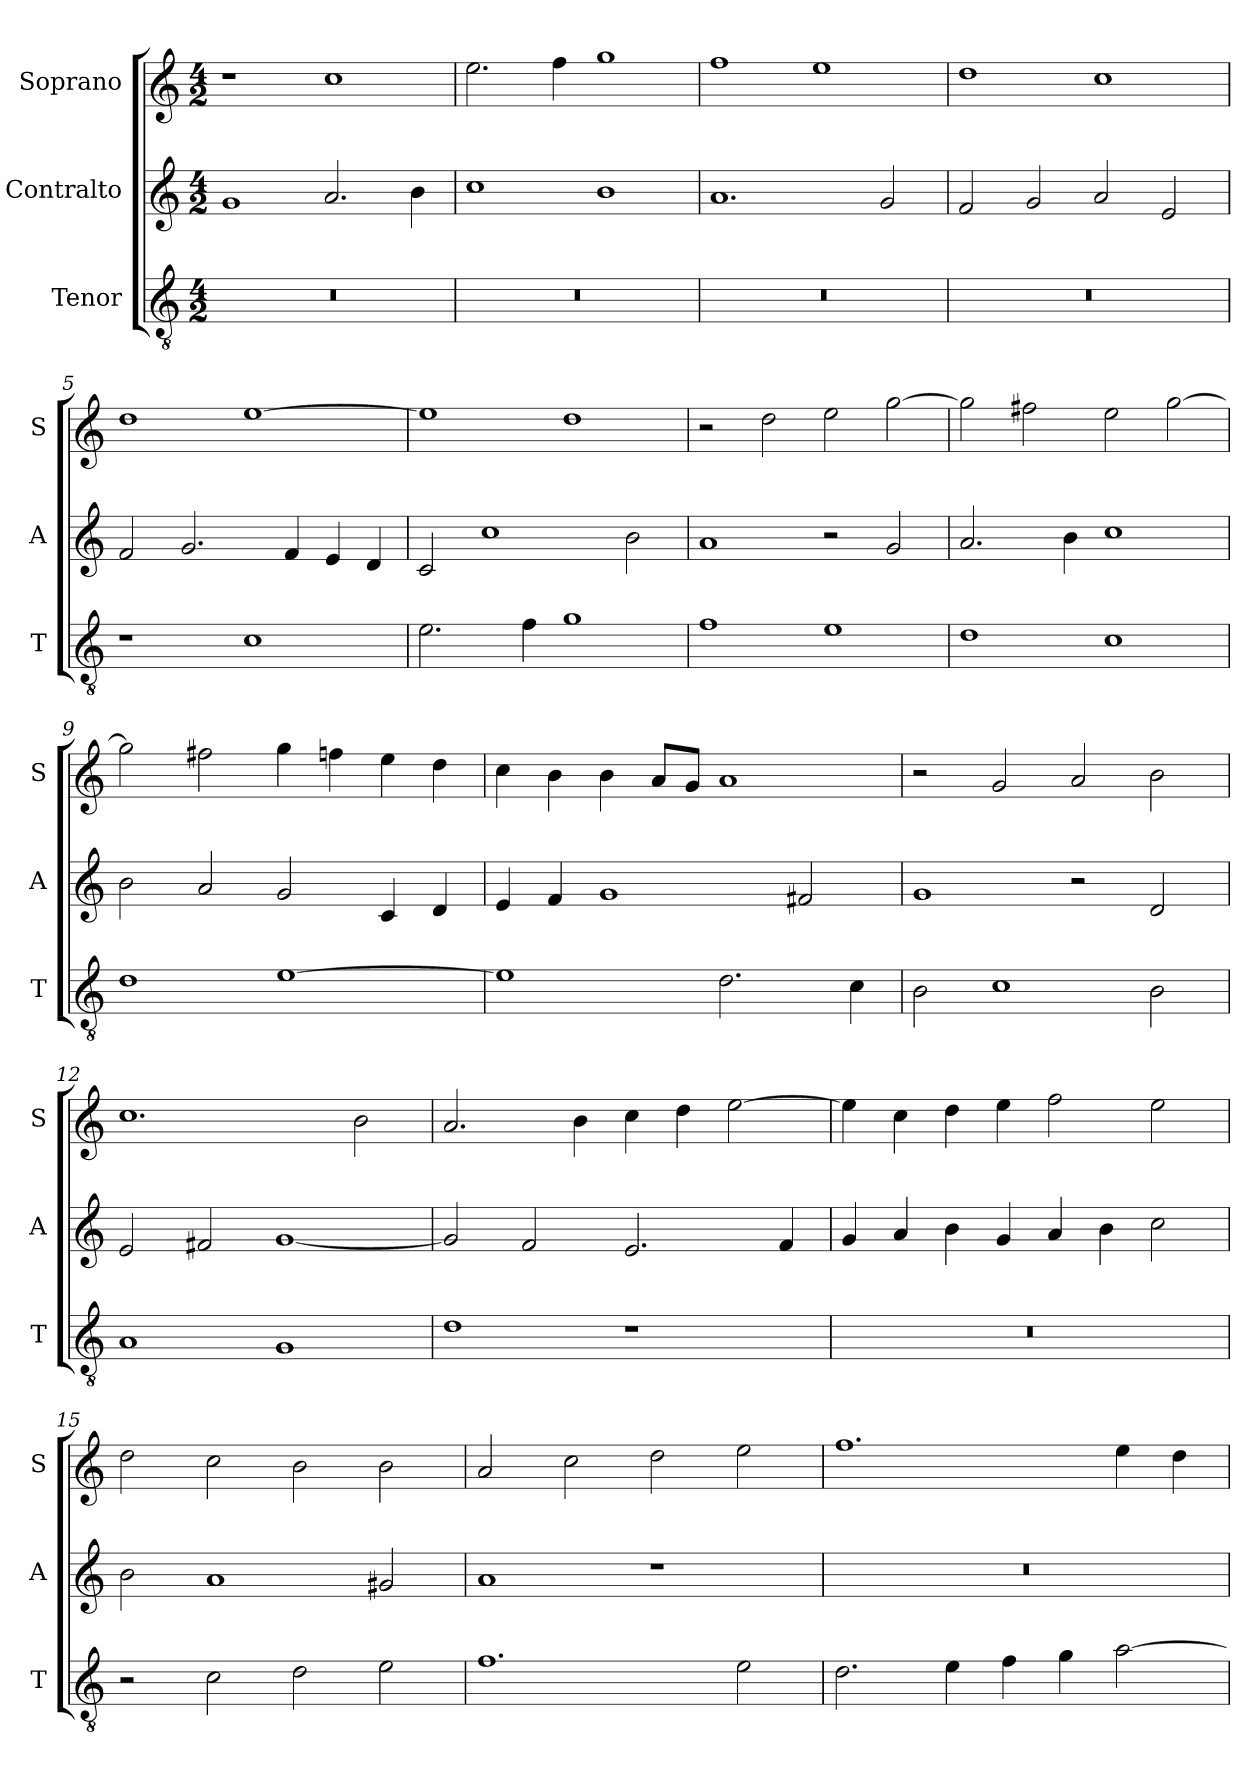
**kern	**kern	**kern
*part3	*part2	*part1
*staff3	*staff2	*staff1
*I"Tenor	*I"Contralto	*I"Soprano
*I'T	*I'A	*I'S
*clefGv2	*clefG2	*clefG2
*k[]	*k[]	*k[]
*C:ion	*C:ion	*C:ion
*M4/2	*M4/2	*M4/2
=1	=1	=1
0r	1g	1r
.	2.a	1cc
.	4b	.
=2	=2	=2
0r	1cc	2.ee
.	.	4ff
.	1b	1gg
=3	=3	=3
0r	1.a	1ff
.	.	1ee
.	2g	.
=4	=4	=4
0r	2f	1dd
.	2g	.
.	2a	1cc
.	2e	.
=5	=5	=5
1r	2f	1dd
.	2.g	.
1c	.	[1ee
.	4f	.
.	4e	.
.	4d	.
=6	=6	=6
2.e	2c	1ee]
.	1cc	.
4f	.	.
1g	.	1dd
.	2b	.
=7	=7	=7
1f	1a	2r
.	.	2dd
1e	2r	2ee
.	2g	[2gg
=8	=8	=8
1d	2.a	2gg]
.	.	2ff#X
.	4b	.
1c	1cc	2ee
.	.	[2gg
=9	=9	=9
1d	2b	2gg]
.	2a	2ff#X
[1e	2g	4gg
.	.	4ffn
.	4c	4ee
.	4d	4dd
=10	=10	=10
1e]	4e	4cc
.	4f	4b
.	1g	4b
.	.	8a/L
.	.	8g/J
2.d	.	1a
.	2f#X	.
4c	.	.
=11	=11	=11
2B	1g	2r
1c	.	2g
.	2r	2a
2B	2d	2b
=12	=12	=12
1A	2e	1.cc
.	2f#X	.
1G	[1g	.
.	.	2b
=13	=13	=13
1d	2g]	2.a
.	2f	.
.	.	4b
1r	2.e	4cc
.	.	4dd
.	.	[2ee
.	4f	.
=14	=14	=14
0r	4g	4ee]
.	4a	4cc
.	4b	4dd
.	4g	4ee
.	4a	2ff
.	4b	.
.	2cc	2ee
=15	=15	=15
2r	2b	2dd
2c	1a	2cc
2d	.	2b
2e	2g#X	2b
=16	=16	=16
1.f	1a	2a
.	.	2cc
.	1r	2dd
2e	.	2ee
=17	=17	=17
2.d	0r	1.ff
4e	.	.
4f	.	.
4g	.	.
[2a	.	4ee
.	.	4dd
=	=	=
*-	*-	*-
